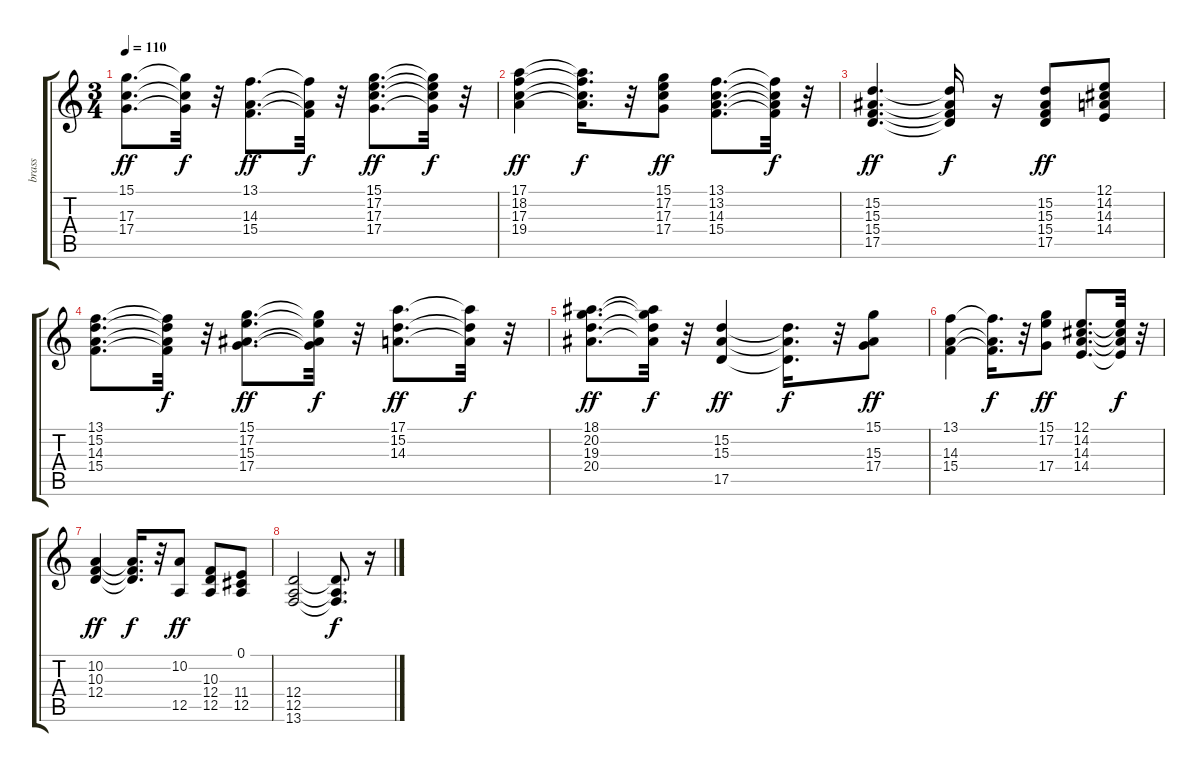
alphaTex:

\track ("brass" "brass") {instrument brasssection}
\staff {score tabs}
\tuning (E4 B3 G3 D3 A2 E2) {hide}
\ts (3 4)
\tempo 110
\clef g2
\ks c
(15.1 17.3 17.4).8{d dy ff} (15.1{t} 17.3{t} 17.4{t}).32{dy f} r.32 (13.1 14.3 15.4).8{d dy ff} (13.1{t} 14.3{t} 15.4{t}).32{dy f} r.32 (15.1 17.2 17.3 17.4).8{d dy ff} (15.1{t} 17.2{t} 17.3{t} 17.4{t}).32{dy f} r.32 |
(17.1 18.2 17.3 19.4).4{dy ff} (17.1{t} 18.2{t} 17.3{t} 19.4{t}).16{d dy f} r.32 (15.1 17.2 17.3 17.4).8{dy ff} (13.1 13.2 14.3 15.4).8{d} (13.1{t} 13.2{t} 14.3{t} 15.4{t}).32{dy f} r.32 |
(15.2 15.3 15.4 17.5).4{d dy ff} (15.2{t} 15.3{t} 15.4{t} 17.5{t}).16{dy f} r.16 (15.2 15.3 15.4 17.5).8{dy ff} (12.1 14.2 14.3 14.4).8 |
(13.1 15.2 14.3 15.4).8{d} (13.1{t} 15.2{t} 14.3{t} 15.4{t}).32{dy f} r.32 (15.1 17.2 15.3 17.4).8{d dy ff} (15.1{t} 17.2{t} 15.3{t} 17.4{t}).32{dy f} r.32 (17.1 15.2 14.3).8{d dy ff} (17.1{t} 15.2{t} 14.3{t}).32{dy f} r.32 |
(18.1 20.2 19.3 20.4).8{d dy ff} (18.1{t} 20.2{t} 19.3{t} 20.4{t}).32{dy f} r.32 (15.2 15.3 17.5).4{dy ff} (15.2{t} 15.3{t} 17.5{t}).16{d dy f} r.32 (15.1 15.3 17.4).8{dy ff} |
(13.1 14.3 15.4).4 (13.1{t} 14.3{t} 15.4{t}).16{d dy f} r.32 (15.1 17.2 17.4).8{dy ff} (12.1 14.2 14.3 14.4).8{d} (12.1{t} 14.2{t} 14.3{t} 14.4{t}).32{dy f} r.32 |
(10.2 10.3 12.4).4{dy ff} (10.2{t} 10.3{t} 12.4{t}).16{d dy f} r.32 (10.2 12.5).8{dy ff} (10.3 12.4 12.5).8 (0.1 11.4 12.5).8 |
(12.4 12.5 13.6).2 (12.4{t} 12.5{t} 13.6{t}).8{d dy f} r.16
